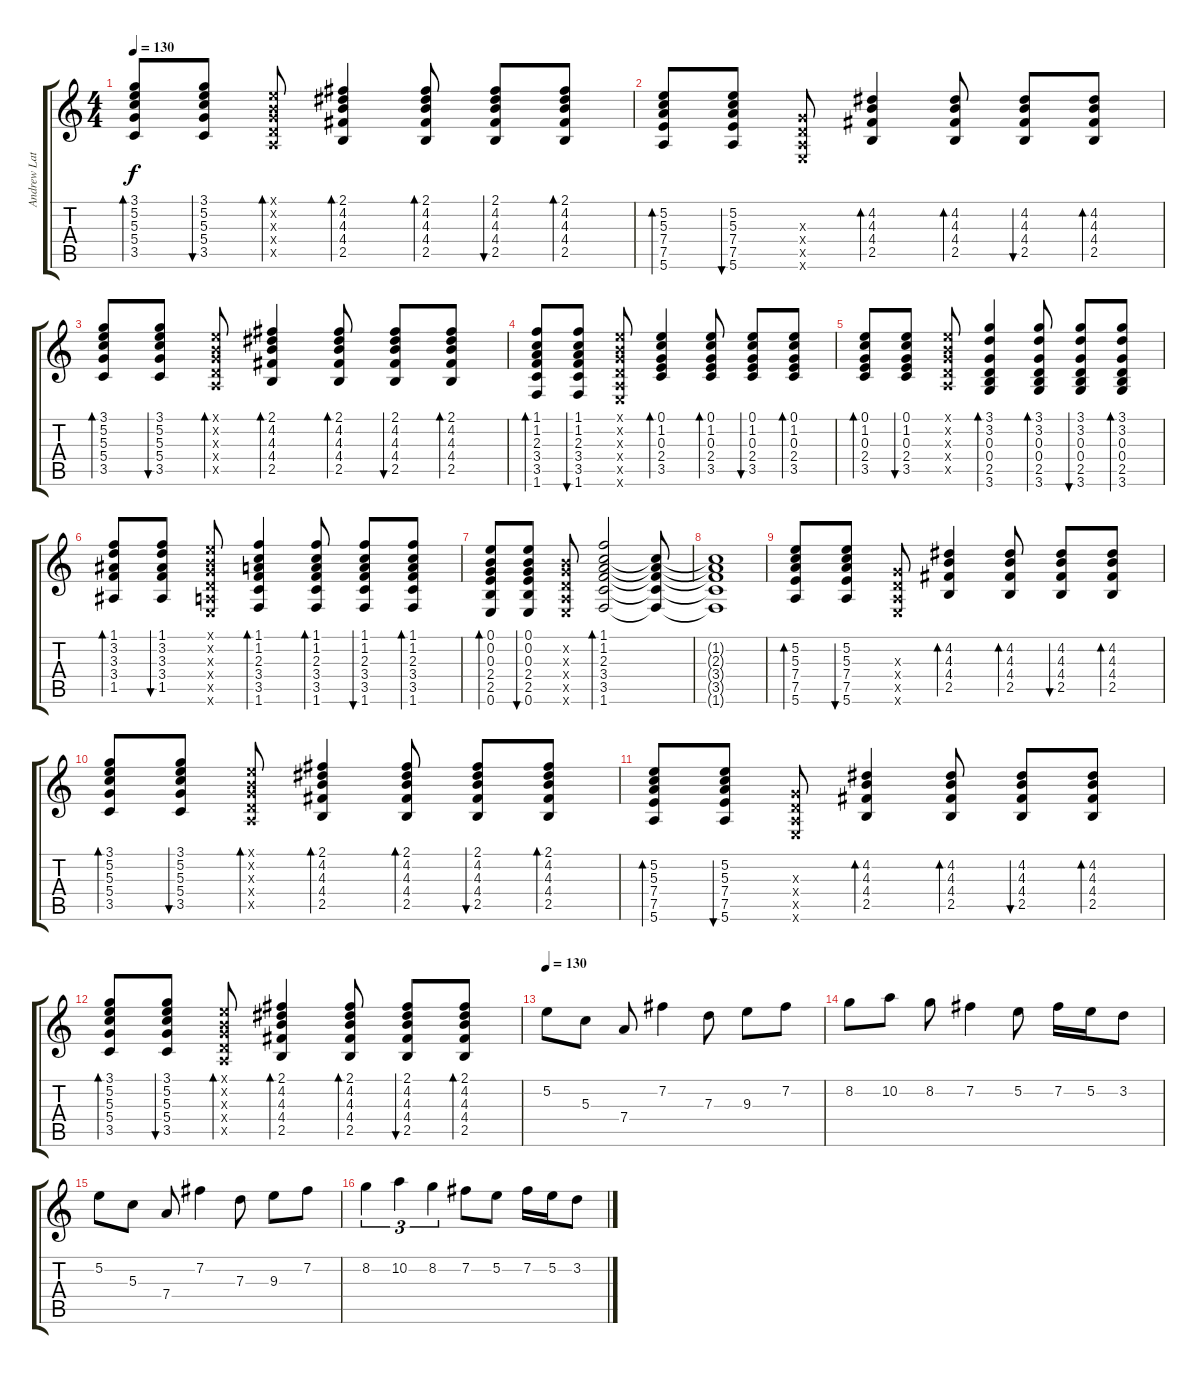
\track ("Andrew Latimer" "Andrew Lat") {instrument overdrivenguitar}
\staff {score tabs}
\tuning (E4 B3 G3 D3 A2 E2) {hide}
\ts (4 4)
\tempo 130
\clef g2
\ks c
(3.1 5.2 5.3 5.4 3.5).8{bd 60 dy f} (3.1 5.2 5.3 5.4 3.5).8{bu 60} (0.1{x} 0.2{x} 0.3{x} 0.4{x} 0.5{x}).8{bd 60} (2.1 4.2 4.3 4.4 2.5).4{bd 60} (2.1 4.2 4.3 4.4 2.5).8{bd 60} (2.1 4.2 4.3 4.4 2.5).8{bu 60} (2.1 4.2 4.3 4.4 2.5).8{bd 60} |
(5.2 5.3 7.4 7.5 5.6).8{bd 60 volume 5 instrument acousticguitarsteel} (5.2 5.3 7.4 7.5 5.6).8{bu 60} (0.3{x} 0.4{x} 0.5{x} 0.6{x}).8 (4.2 4.3 4.4 2.5).4{bd 60} (4.2 4.3 4.4 2.5).8{bd 60} (4.2 4.3 4.4 2.5).8{bu 60} (4.2 4.3 4.4 2.5).8{bd 60} |
(3.1 5.2 5.3 5.4 3.5).8{bd 60} (3.1 5.2 5.3 5.4 3.5).8{bu 60} (0.1{x} 0.2{x} 0.3{x} 0.4{x} 0.5{x}).8{bd 60} (2.1 4.2 4.3 4.4 2.5).4{bd 60} (2.1 4.2 4.3 4.4 2.5).8{bd 60} (2.1 4.2 4.3 4.4 2.5).8{bu 60} (2.1 4.2 4.3 4.4 2.5).8{bd 60} |
(1.1 1.2 2.3 3.4 3.5 1.6).8{bd 60 volume 5 instrument acousticguitarsteel} (1.1 1.2 2.3 3.4 3.5 1.6).8{bu 60} (0.1{x} 0.2{x} 0.3{x} 0.4{x} 0.5{x} 0.6{x}).8 (0.1 1.2 0.3 2.4 3.5).4{bd 60} (0.1 1.2 0.3 2.4 3.5).8{bd 60} (0.1 1.2 0.3 2.4 3.5).8{bu 60} (0.1 1.2 0.3 2.4 3.5).8{bd 60} |
(0.1 1.2 0.3 2.4 3.5).8{bd 60} (0.1 1.2 0.3 2.4 3.5).8{bu 60} (0.1{x} 0.2{x} 0.3{x} 0.4{x} 0.5{x}).8 (3.1 3.2 0.3 0.4 2.5 3.6).4{bd 60} (3.1 3.2 0.3 0.4 2.5 3.6).8{bd 60} (3.1 3.2 0.3 0.4 2.5 3.6).8{bu 60} (3.1 3.2 0.3 0.4 2.5 3.6).8{bd 60} |
(1.1 3.2 3.3 3.4 1.5).8{bd 60} (1.1 3.2 3.3 3.4 1.5).8{bu 60} (0.1{x} 0.2{x} 0.3{x} 0.4{x} 0.5{x} 0.6{x}).8 (1.1 1.2 2.3 3.4 3.5 1.6).4{bd 60} (1.1 1.2 2.3 3.4 3.5 1.6).8{bd 60} (1.1 1.2 2.3 3.4 3.5 1.6).8{bu 60} (1.1 1.2 2.3 3.4 3.5 1.6).8{bd 60} |
(0.1 0.2 0.3 2.4 2.5 0.6).8{bd 60} (0.1 0.2 0.3 2.4 2.5 0.6).8{bu 60} (0.2{x} 0.3{x} 0.4{x} 0.5{x} 0.6{x}).8 (1.1 1.2 2.3 3.4 3.5 1.6).2{bd 60} (1.2{t} 2.3{t} 3.4{t} 3.5{t} 1.6{t}).8 |
(1.2{t} 2.3{t} 3.4{t} 3.5{t} 1.6{t}).1 |
(5.2 5.3 7.4 7.5 5.6).8{bd 60 volume 5 instrument acousticguitarsteel} (5.2 5.3 7.4 7.5 5.6).8{bu 60} (0.3{x} 0.4{x} 0.5{x} 0.6{x}).8 (4.2 4.3 4.4 2.5).4{bd 60} (4.2 4.3 4.4 2.5).8{bd 60} (4.2 4.3 4.4 2.5).8{bu 60} (4.2 4.3 4.4 2.5).8{bd 60} |
(3.1 5.2 5.3 5.4 3.5).8{bd 60} (3.1 5.2 5.3 5.4 3.5).8{bu 60} (0.1{x} 0.2{x} 0.3{x} 0.4{x} 0.5{x}).8{bd 60} (2.1 4.2 4.3 4.4 2.5).4{bd 60} (2.1 4.2 4.3 4.4 2.5).8{bd 60} (2.1 4.2 4.3 4.4 2.5).8{bu 60} (2.1 4.2 4.3 4.4 2.5).8{bd 60} |
(5.2 5.3 7.4 7.5 5.6).8{bd 60 volume 5 instrument acousticguitarsteel} (5.2 5.3 7.4 7.5 5.6).8{bu 60} (0.3{x} 0.4{x} 0.5{x} 0.6{x}).8 (4.2 4.3 4.4 2.5).4{bd 60} (4.2 4.3 4.4 2.5).8{bd 60} (4.2 4.3 4.4 2.5).8{bu 60} (4.2 4.3 4.4 2.5).8{bd 60} |
(3.1 5.2 5.3 5.4 3.5).8{bd 60} (3.1 5.2 5.3 5.4 3.5).8{bu 60} (0.1{x} 0.2{x} 0.3{x} 0.4{x} 0.5{x}).8{bd 60} (2.1 4.2 4.3 4.4 2.5).4{bd 60} (2.1 4.2 4.3 4.4 2.5).8{bd 60} (2.1 4.2 4.3 4.4 2.5).8{bu 60} (2.1 4.2 4.3 4.4 2.5).8{bd 60} |
\tempo 130
5.2.8{volume 13 balance 13 instrument overdrivenguitar} 5.3.8 7.4.8 7.2.4 7.3.8 9.3.8 7.2.8 |
8.2.8 10.2.8 8.2.8 7.2.4 5.2.8 7.2.16 5.2.16 3.2.8 |
5.2.8 5.3.8 7.4.8 7.2.4 7.3.8 9.3.8 7.2.8 |
8.2.4{tu (3 2)} 10.2.4{tu (3 2)} 8.2.4{tu (3 2)} 7.2.8 5.2.8 7.2.16 5.2.16 3.2.8
